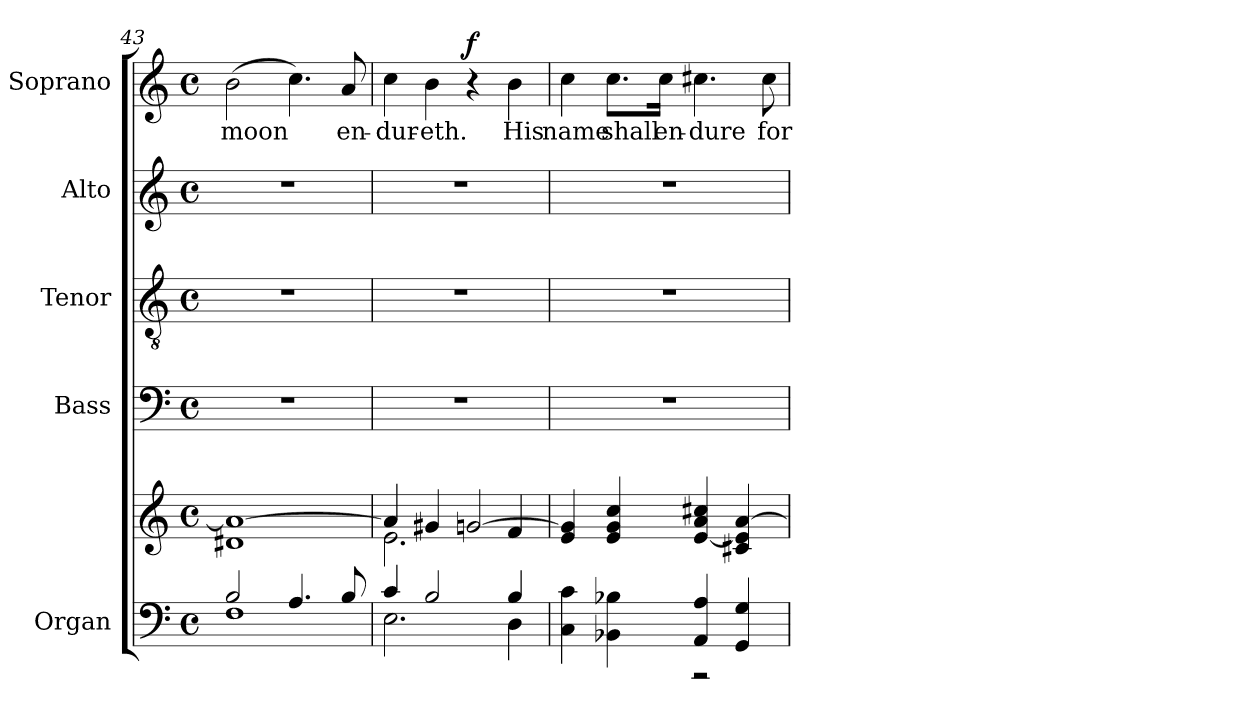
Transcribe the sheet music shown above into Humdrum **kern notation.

**kern	**kern	**kern	**kern	**kern	**kern	**text	**dynam
*part5	*part5	*part4	*part3	*part2	*part1	*part1	*part1
*staff6	*staff5	*staff4	*staff3	*staff2	*staff1	*staff1	*staff1
*I"Organ	*	*I"Bass	*I"Tenor	*I"Alto	*I"Soprano	*	*
*I'Org.	*	*I'B.	*I'T.	*I'A.	*I'S.	*	*
*clefF4	*clefG2	*clefF4	*clefGv2	*clefG2	*clefG2	*	*
*	*	*	*ITrd7c12	*	*	*	*
*k[]	*k[]	*k[]	*k[]	*k[]	*k[]	*	*
*C:	*C:	*C:	*C:	*C:	*C:	*	*
*M4/4	*M4/4	*M4/4	*M4/4	*M4/4	*M4/4	*	*
*met(c)	*met(c)	*met(c)	*met(c)	*met(c)	*met(c)	*	*
=43	=43	=43	=43	=43	=43	=43	=43
*^	*^	*	*	*	*	*	*
!	!	!	!	!	!	!	!	!LO:LY:b:color=#000000	!
2Bi/	1Fi	1ai_	1d#Xi	1r	1r	1r	(2bi\	moon	.
4.Ai/	.	.	.	.	.	.	4.cci\)	.	.
!	!	!	!	!	!	!	!	!LO:LY:b:color=#000000	!
8Bi/	.	.	.	.	.	.	8ai/	en-	.
=44	=44	=44	=44	=44	=44	=44	=44	=44	=44
!	!	!	!	!	!	!	!	!LO:LY:b:color=#000000	!
4ci/	2.Ei\	4ai/]	2.ei\	1r	1r	1r	4cci\	-dur-	.
!	!	!	!	!	!	!	!	!LO:LY:b:color=#000000	!
2Bi/	.	4g#Xi/	.	.	.	.	4bi\	-eth.	.
.	.	[2gni/	.	.	.	.	4r	.	f
!	!	!	!	!	!	!	!	!LO:LY:b:color=#000000	!
4Bi/	4Di\	.	4fi/	.	.	.	4bi\	His	.
*	*	*v	*v	*	*	*	*	*	*
=45	=45	=45	=45	=45	=45	=45	=45	=45
*	*	*^	*	*	*	*	*	*
!	!	!	!	!	!	!	!	!LO:LY:b:color=#000000	!
*	*	*v	*v	*	*	*	*	*	*
4Ci\ 4ci	2ryy	4ei/ 4gi]	1r	1r	1r	4cci\	name	.
!	!	!	!	!	!	!	!LO:LY:b:color=#000000	!
4BB-Xi\ 4B-Xi	.	4ei/ 4gi 4cci	.	.	.	8.cci\L	shall	.
!	!	!	!	!	!	!	!LO:LY:b:color=#000000	!
.	.	.	.	.	.	16cci\Jk	en-	.
!	!	!	!	!	!	!	!LO:LY:b:color=#000000	!
4AAi/ 4Ai	2r	[4ei/ 4ai 4cc#Xi	.	.	.	4.cc#Xi\	-dure	.
4GGi/ 4Gi	.	4c#Xi/ 4ei] [4ai	.	.	.	.	.	.
!	!	!	!	!	!	!	!LO:LY:b:color=#000000	!
.	.	.	.	.	.	8cc#i\	for-	.
*v	*v	*	*	*	*	*	*	*
=	=	=	=	=	=	=	=
*-	*-	*-	*-	*-	*-	*-	*-
